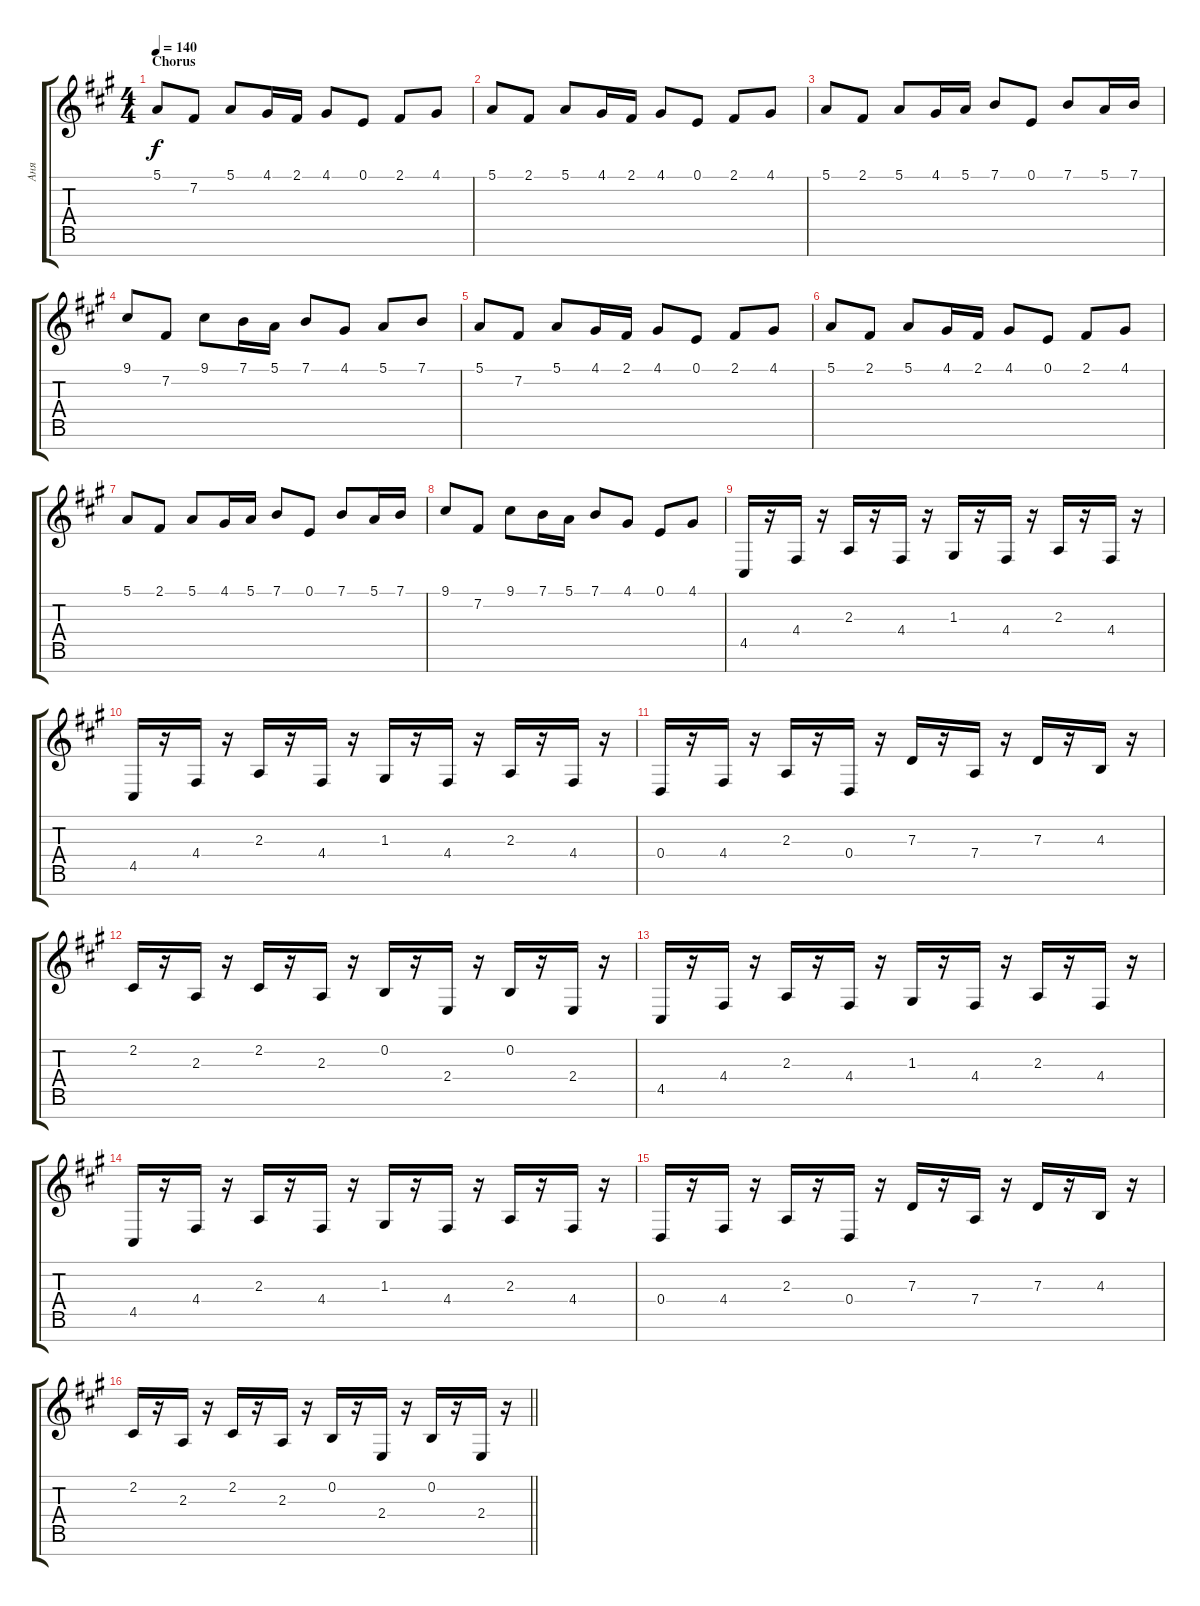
\track ("Аня" "Аня") {instrument stringensemble1}
\staff {score tabs}
\tuning (E4 B3 G3 D3 A2 E2 B1) {hide}
\ts (4 4)
\section ("" "Chorus")
\tempo 140
\clef g2
\ks f#minor
5.1.8{dy f} 7.2.8 5.1.8 4.1.16 2.1.16 4.1.8 0.1.8 2.1.8 4.1.8 |
5.1.8 2.1.8 5.1.8 4.1.16 2.1.16 4.1.8 0.1.8 2.1.8 4.1.8 |
5.1.8 2.1.8 5.1.8 4.1.16 5.1.16 7.1.8 0.1.8 7.1.8 5.1.16 7.1.16 |
9.1.8 7.2.8 9.1.8 7.1.16 5.1.16 7.1.8 4.1.8 5.1.8 7.1.8 |
5.1.8 7.2.8 5.1.8 4.1.16 2.1.16 4.1.8 0.1.8 2.1.8 4.1.8 |
5.1.8 2.1.8 5.1.8 4.1.16 2.1.16 4.1.8 0.1.8 2.1.8 4.1.8 |
5.1.8 2.1.8 5.1.8 4.1.16 5.1.16 7.1.8 0.1.8 7.1.8 5.1.16 7.1.16 |
9.1.8 7.2.8 9.1.8 7.1.16 5.1.16 7.1.8 4.1.8 0.1.8 4.1.8 |
4.5.16 r.16 4.4.16 r.16 2.3.16 r.16 4.4.16 r.16 1.3.16 r.16 4.4.16 r.16 2.3.16 r.16 4.4.16 r.16 |
4.5.16 r.16 4.4.16 r.16 2.3.16 r.16 4.4.16 r.16 1.3.16 r.16 4.4.16 r.16 2.3.16 r.16 4.4.16 r.16 |
0.4.16 r.16 4.4.16 r.16 2.3.16 r.16 0.4.16 r.16 7.3.16 r.16 7.4.16 r.16 7.3.16 r.16 4.3.16 r.16 |
2.2.16 r.16 2.3.16 r.16 2.2.16 r.16 2.3.16 r.16 0.2.16 r.16 2.4.16 r.16 0.2.16 r.16 2.4.16 r.16 |
4.5.16 r.16 4.4.16 r.16 2.3.16 r.16 4.4.16 r.16 1.3.16 r.16 4.4.16 r.16 2.3.16 r.16 4.4.16 r.16 |
4.5.16 r.16 4.4.16 r.16 2.3.16 r.16 4.4.16 r.16 1.3.16 r.16 4.4.16 r.16 2.3.16 r.16 4.4.16 r.16 |
0.4.16 r.16 4.4.16 r.16 2.3.16 r.16 0.4.16 r.16 7.3.16 r.16 7.4.16 r.16 7.3.16 r.16 4.3.16 r.16 |
\barLineRight lightlight
2.2.16 r.16 2.3.16 r.16 2.2.16 r.16 2.3.16 r.16 0.2.16 r.16 2.4.16 r.16 0.2.16 r.16 2.4.16 r.16
